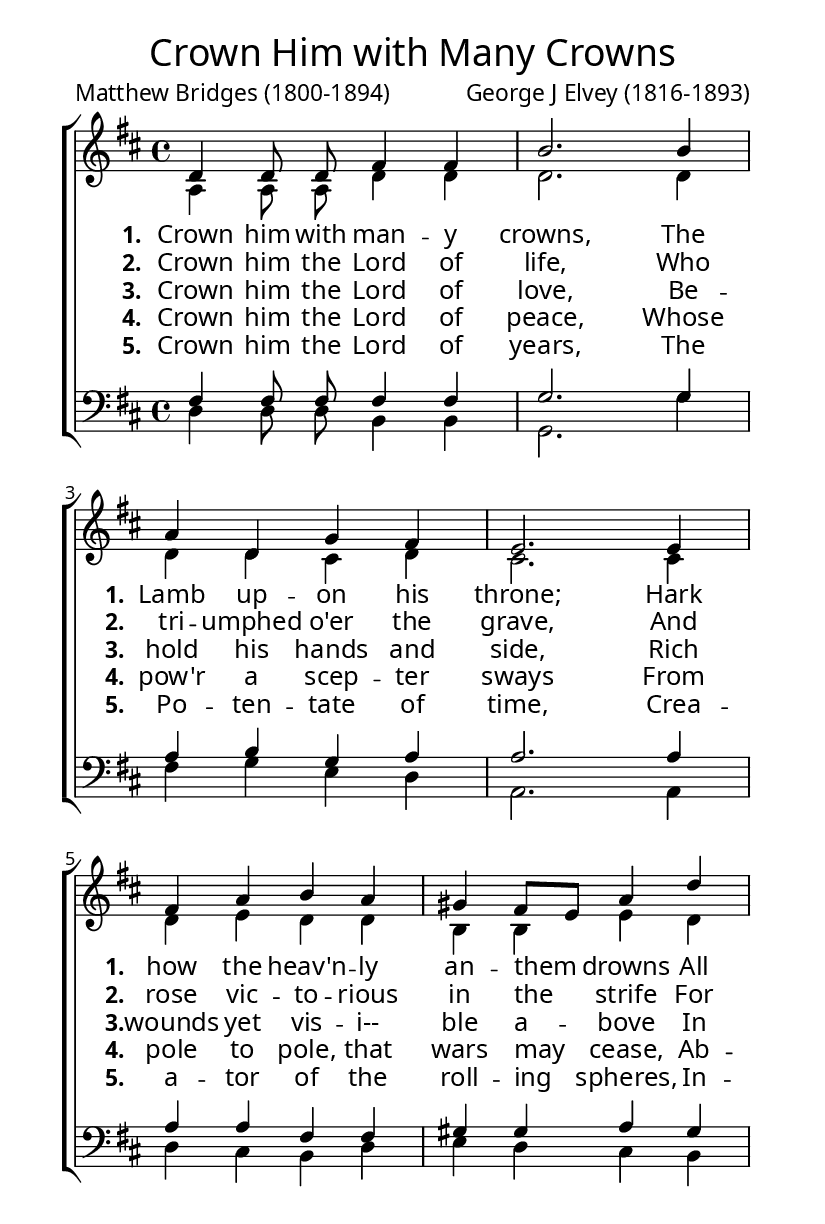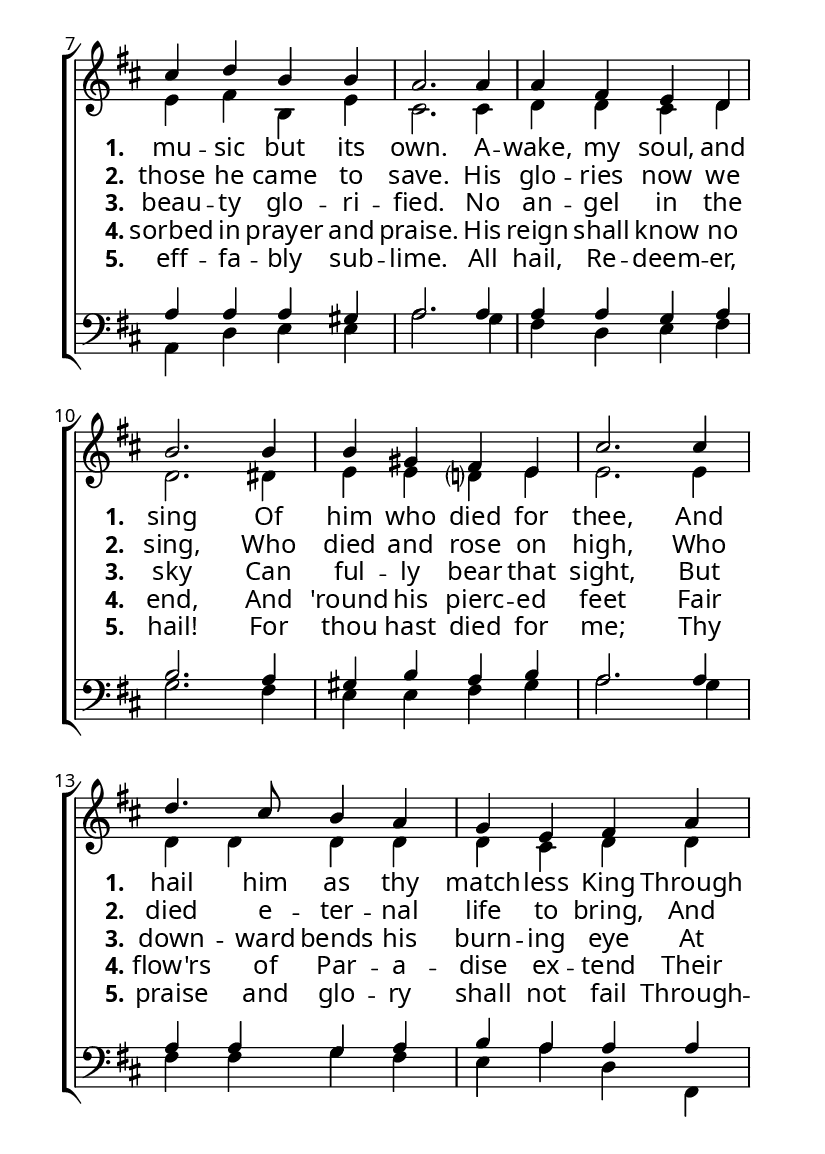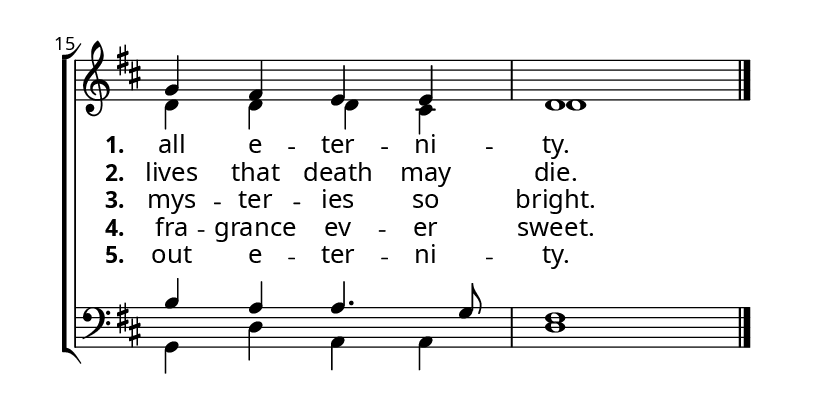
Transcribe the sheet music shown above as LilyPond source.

\version "2.14.2"
%\include "../util.ly"
\include "inc-header.ly"
\header {
  title = \markup{\override #'(font-name . "Garamond Premr Pro"){ \abs-fontsize #18 "Crown Him with Many Crowns"}}
  composer = \markup"George J Elvey (1816-1893)"
  poet = \markup "Matthew Bridges (1800-1894)"
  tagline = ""
}
#(set-global-staff-size 19) \paper{ #(define fonts (make-pango-font-tree "Garamond Premr Pro" "Garamond Premr Pro" "Garamond Premr Pro" (/ 20 20))) }
global = {
  \key d \major
  \time 4/4
  %\dynamicUp
  %\set crescendoSpanner = #'dashed-line
  %\set midiInstrument = "recorder"
  \autoBeamOff
  \override DynamicTextSpanner #'style = #'none
}

sopMusic = \relative c' {
  d4 d8 d8 fis4 fis | b2. b4 | a d, g fis |
  e2. e4 | fis a b a | gis fis8[ e] a4
  d | cis d b b | a2. a4 | a fis e d
  b'2. b4 | b gis fis e | cis'2.
  cis4 | d4. cis8 b4 a | g e fis
  a | g fis e e | d1
  \bar "|."
}
sopWords = \lyricmode {
  \set stanza = "1. " \set shortVocalName = "1. "
  Crown him with man -- y crowns,
  The Lamb up -- on his throne;
  Hark how the heav'n -- ly an -- them drowns
  All mu -- sic but its own.
  A -- wake, my soul, and sing
  Of him who died for thee,
  And hail him as thy match -- less King
  Through all e -- ter -- ni -- ty.
}

sopWordsII = \lyricmode {
  \set stanza = "2. " \set shortVocalName = "2. "
  Crown him the Lord of life,
  Who tri -- umphed o'er the grave,
  And rose vic -- to -- rious in the strife
  For those he came to save.
  His glo -- ries now we sing,
  Who died and rose on high,
  Who died e -- ter -- nal life to bring,
  And lives that death may die.
}

sopWordsIII = \lyricmode {
  \set stanza = "3. " \set shortVocalName = "3. "
  Crown him the Lord of love,
  Be -- hold his hands and side,
  Rich wounds yet vis -- i-- ble a -- bove
  In beau -- ty glo -- ri -- fied.
  No an -- gel in the sky
  Can ful -- ly bear that sight,
  But down -- ward bends his burn -- ing eye
  At mys -- ter -- ies so bright.
}

sopWordsIV = \lyricmode {
  \set stanza = "4. " \set shortVocalName = "4. "
  Crown him the Lord of peace,
  Whose pow'r a scep -- ter sways
  From pole to pole, that wars may cease,
  Ab -- sorbed in prayer and praise.
  His reign shall know no end,
  And "'round" his pierc -- ed feet
  Fair flow'rs of Par -- a -- dise ex -- tend
  Their fra -- grance ev -- er sweet.
}

sopWordsV = \lyricmode {
  \set stanza = "5. " \set shortVocalName = "5. "
  Crown him the Lord of years,
  The Po -- ten -- tate of time,
  Crea -- a -- tor of the roll -- ing spheres,
  In -- eff -- fa -- bly sub -- lime.
  All hail, Re -- deem -- er, hail!
  For thou hast died for me;
  Thy praise and glo -- ry shall not fail
  Through -- out e -- ter -- ni -- ty.
}

altoMusic = \relative c' {
  a4 a8 a d4 d | d2. d4 | d d cis d | cis2.
  cis4 | d e d d | b b e d | e fis b, e | cis2.
  cis4 | d d cis d | d2. dis4 | e e d? e | e2.
  e4 | d d d d | d cis d d | d d d cis | d1
  \bar "|."
}
tenorMusic = \relative c {
  fis4 fis8 fis fis4 fis | g2. g4 | a b g a | a2.
  a4 | a a fis fis | gis gis a gis | a a a gis | a2.
  a4 | a a g a | b2. a4 | gis b a b | a2.
  a4 | a a g a | b a a a | b a a4. g8 | fis1
  \bar "|."
}

bassMusic = \relative c {
  d4 d8 d b4 b | g2. g'4 | fis g e d | a2.
  a4 | d cis b d | e d cis b | a d e e | a2.
  g4 | fis d e fis | g2. fis4 | e e fis gis | a2.
  g4 | fis fis g fis | e a d, fis, | g d' a a | d1
  \bar "|."
}
\score {
<<
   \new ChoirStaff <<
    \new Staff = women <<
      \new Voice = "sopranos" { \voiceOne << \global \sopMusic >> }
      \new Voice = "altos" { \voiceTwo << \global \altoMusic >> }
    >>
    \new Lyrics = "altos"  \lyricsto "sopranos" \sopWords
    \new Lyrics = "altosII"  \lyricsto "sopranos" \sopWordsII
    \new Lyrics = "altosII"  \lyricsto "sopranos" \sopWordsIII
    \new Lyrics = "altosII"  \lyricsto "sopranos" \sopWordsIV
    \new Lyrics = "altosII"  \lyricsto "sopranos" \sopWordsV
   \new Staff = men <<
      \clef bass
      \new Voice = "tenors" { \voiceOne << \global \tenorMusic >> }
      \new Voice = "basses" { \voiceTwo << \global \bassMusic >> }
    >>
  >>
%    \new PianoStaff << \new Staff { \new Voice { \pianoRH } } \new Staff { \clef "bass" \pianoLH } >>
  >>
  \midi {
    \tempo 4 = 90
    \set Staff.midiInstrument = "flute"
  
    \context {
      \Voice
      \remove "Dynamic_performer"
    }
  }
  \layout {
    \context {
      \Lyrics
      % \override LyricText #'font-size = #1.3
      % \override VerticalAxisGroup #'staff-affinity = #0
      % \override LyricText #'X-offset = #center-on-word
    }
    \context {
      \Score
      % \override SpacingSpanner #'base-shortest-duration = #(ly:make-moment 1 8)
      % \override SpacingSpanner #'common-shortest-duration = #(ly:make-moment 1 4)
    }
    \context {
      % Remove all empty staves
      \Staff \RemoveEmptyStaves \override VerticalAxisGroup #'remove-first = ##t
      
      \override VerticalAxisGroup #'staff-staff-spacing =
      #'((basic-distance . 0)
         (minimum-distance . 0)
         (padding . -1)
         (stretchability . 2))
    }
  }
}
